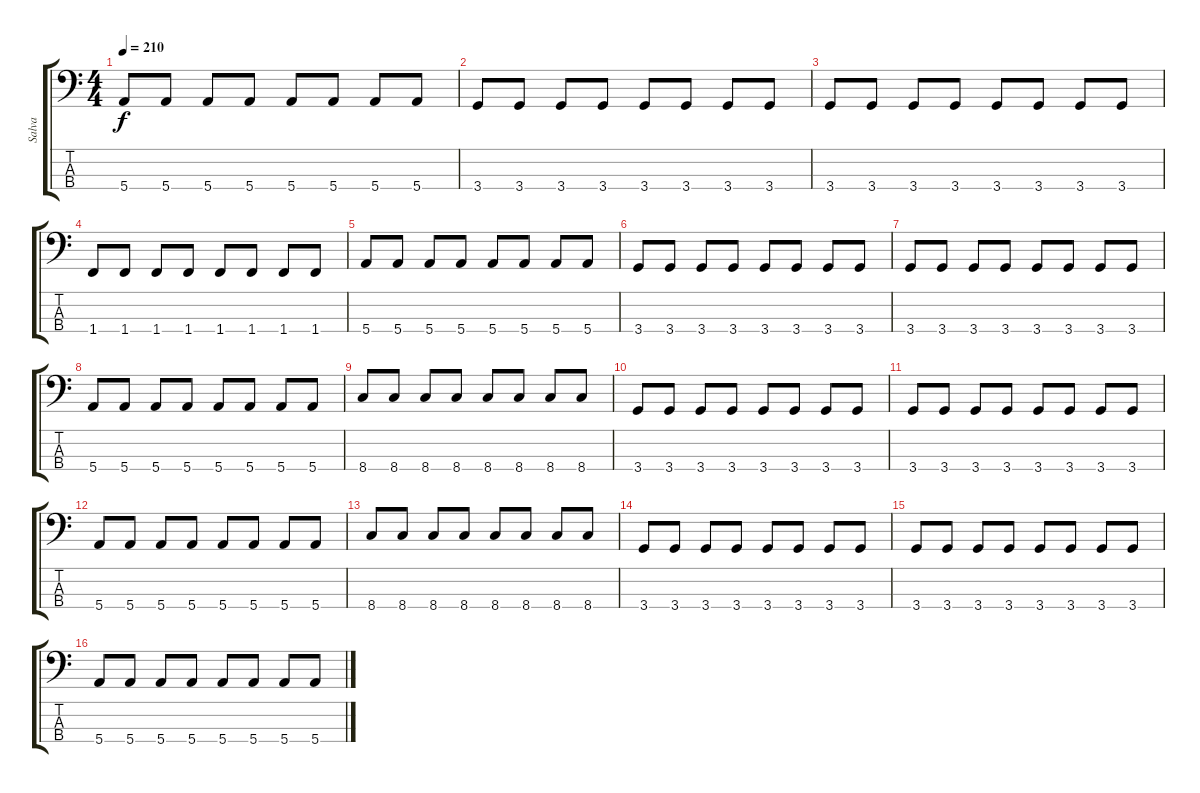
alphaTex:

\track ("Salva" "Salva") {instrument electricbassfinger}
\staff {score tabs}
\tuning (G2 D2 A1 E1) {hide}
\ts (4 4)
\tempo 210
\clef f4
\ks c
5.4.8{dy f} 5.4.8 5.4.8 5.4.8 5.4.8 5.4.8 5.4.8 5.4.8 |
3.4.8 3.4.8 3.4.8 3.4.8 3.4.8 3.4.8 3.4.8 3.4.8 |
3.4.8 3.4.8 3.4.8 3.4.8 3.4.8 3.4.8 3.4.8 3.4.8 |
1.4.8 1.4.8 1.4.8 1.4.8 1.4.8 1.4.8 1.4.8 1.4.8 |
5.4.8 5.4.8 5.4.8 5.4.8 5.4.8 5.4.8 5.4.8 5.4.8 |
3.4.8 3.4.8 3.4.8 3.4.8 3.4.8 3.4.8 3.4.8 3.4.8 |
3.4.8 3.4.8 3.4.8 3.4.8 3.4.8 3.4.8 3.4.8 3.4.8 |
5.4.8 5.4.8 5.4.8 5.4.8 5.4.8 5.4.8 5.4.8 5.4.8 |
8.4.8 8.4.8 8.4.8 8.4.8 8.4.8 8.4.8 8.4.8 8.4.8 |
3.4.8 3.4.8 3.4.8 3.4.8 3.4.8 3.4.8 3.4.8 3.4.8 |
3.4.8 3.4.8 3.4.8 3.4.8 3.4.8 3.4.8 3.4.8 3.4.8 |
5.4.8 5.4.8 5.4.8 5.4.8 5.4.8 5.4.8 5.4.8 5.4.8 |
8.4.8 8.4.8 8.4.8 8.4.8 8.4.8 8.4.8 8.4.8 8.4.8 |
3.4.8 3.4.8 3.4.8 3.4.8 3.4.8 3.4.8 3.4.8 3.4.8 |
3.4.8 3.4.8 3.4.8 3.4.8 3.4.8 3.4.8 3.4.8 3.4.8 |
5.4.8 5.4.8 5.4.8 5.4.8 5.4.8 5.4.8 5.4.8 5.4.8
